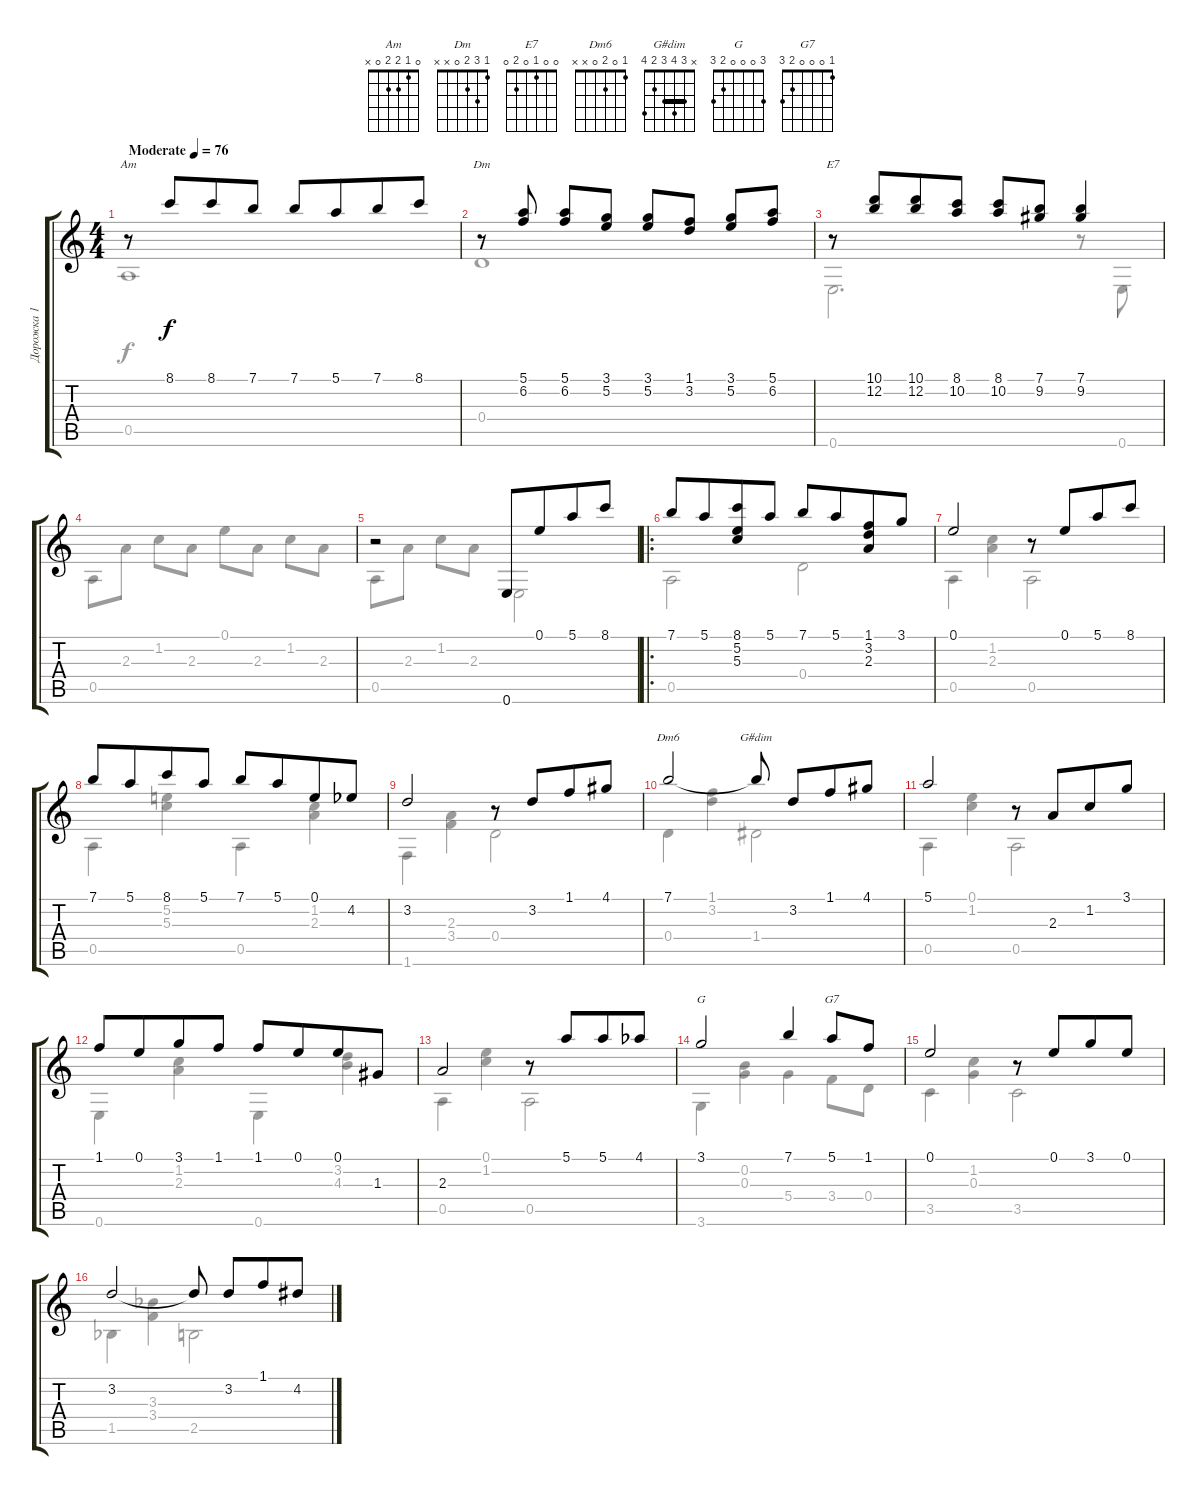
\track ("Дорожка 1" "Дорожка 1") {instrument acousticguitarnylon}
\staff {score tabs}
\tuning (E4 B3 G3 D3 A2 E2) {hide}
\chord ("Am" 0 1 2 2 0 x)
\chord ("Dm" 1 3 2 0 x x)
\chord ("E7" 0 0 1 0 2 0)
\chord ("Dm6" 1 0 2 0 x x)
\chord ("G#dim" x 3 4 3 2 4) {barre 3}
\chord ("G" 3 0 0 0 2 3)
\chord ("G7" 1 0 0 0 2 3)
\voice
\ts (4 4)
\tempo (76 "Moderate")
\clef g2
\ks c
r.8{ch "Am" dy f instrument acousticguitarnylon} 8.1.8{beam merge} 8.1.8 7.1.8 7.1.8 5.1.8{beam merge} 7.1.8 8.1.8 |
r.8{ch "Dm"} (5.1 6.2).8 (5.1 6.2).8 (3.1 5.2).8 (3.1 5.2).8 (1.1 3.2).8 (3.1 5.2).8 (5.1 6.2).8 |
r.8{ch "E7"} (10.1 12.2).8{beam merge} (10.1 12.2).8 (8.1 10.2).8 (8.1 10.2).8 (7.1 9.2).8 (7.1 9.2).4 |
|
r.2 0.6.8 0.1.8{beam merge} 5.1.8 8.1.8 |
\ro
7.1.8 5.1.8{beam merge} (8.1 5.2 5.3).8 5.1.8{beam split} 7.1.8 5.1.8{beam merge} (1.1 3.2 2.3).8 3.1.8 |
0.1.2 r.8 0.1.8{beam merge} 5.1.8 8.1.8 |
7.1.8{beam Up} 5.1.8{beam Up beam merge} 8.1.8{beam Up} 5.1.8{beam Up} 7.1.8{beam Up} 5.1.8{beam Up beam merge} 0.1.8{beam Up} 4.2{acc b}.8{beam Up} |
3.2.2 r.8 3.2.8{beam merge} 1.1.8 4.1.8 |
7.1.2{ch "Dm6"} 7.1{t}.8{ch "G#dim" beam split} 3.2.8{beam merge} 1.1.8 4.1.8 |
5.1.2 r.8 2.3.8{beam merge} 1.2.8 3.1.8 |
1.1.8 0.1.8{beam merge} 3.1.8 1.1.8 1.1.8 0.1.8{beam merge} 0.1.8 1.3.8 |
2.3.2 r.8 5.1.8{beam merge} 5.1.8 4.1{acc b}.8 |
3.1.2{ch "G"} 7.1.4 5.1.8{ch "G7"} 1.1.8 |
0.1.2 r.8 0.1.8{beam merge} 3.1.8 0.1.8 |
3.2.2 3.2{t}.8{beam split} 3.2.8{beam merge} 1.1.8 4.2.8
\voice
\clef g2
\ottava regular
\simile none
\ks c
0.5.1{dy f} |
0.4.1 |
0.6.2{d} r.8 0.6.8 |
0.5.8 2.3.8 1.2.8 2.3.8 0.1.8 2.3.8 1.2.8 2.3.8 |
0.5.8 2.3.8 1.2.8 2.3.8 0.6.2 |
0.5.2 0.4.2 |
0.5.4 (1.2 2.3).4 0.5.2 |
0.5.4 (5.2 5.3).4 0.5.4 (1.2 2.3).4 |
1.6.4 (2.3 3.4).4 0.4.2 |
0.4.4 (1.1 3.2).4 1.4.2 |
0.5.4 (0.1 1.2).4 0.5.2 |
0.6.4 (1.2 2.3).4 0.6.4 (3.2 4.3).4 |
0.5.4 (0.1 1.2).4 0.5.2 |
3.6.4 (0.2 0.3).4 5.4.4 3.4.8 0.4.8 |
3.5.4 (1.2 0.3).4 3.5.2 |
1.5{acc b}.4 (3.3{acc b} 3.4).4 2.5.2
